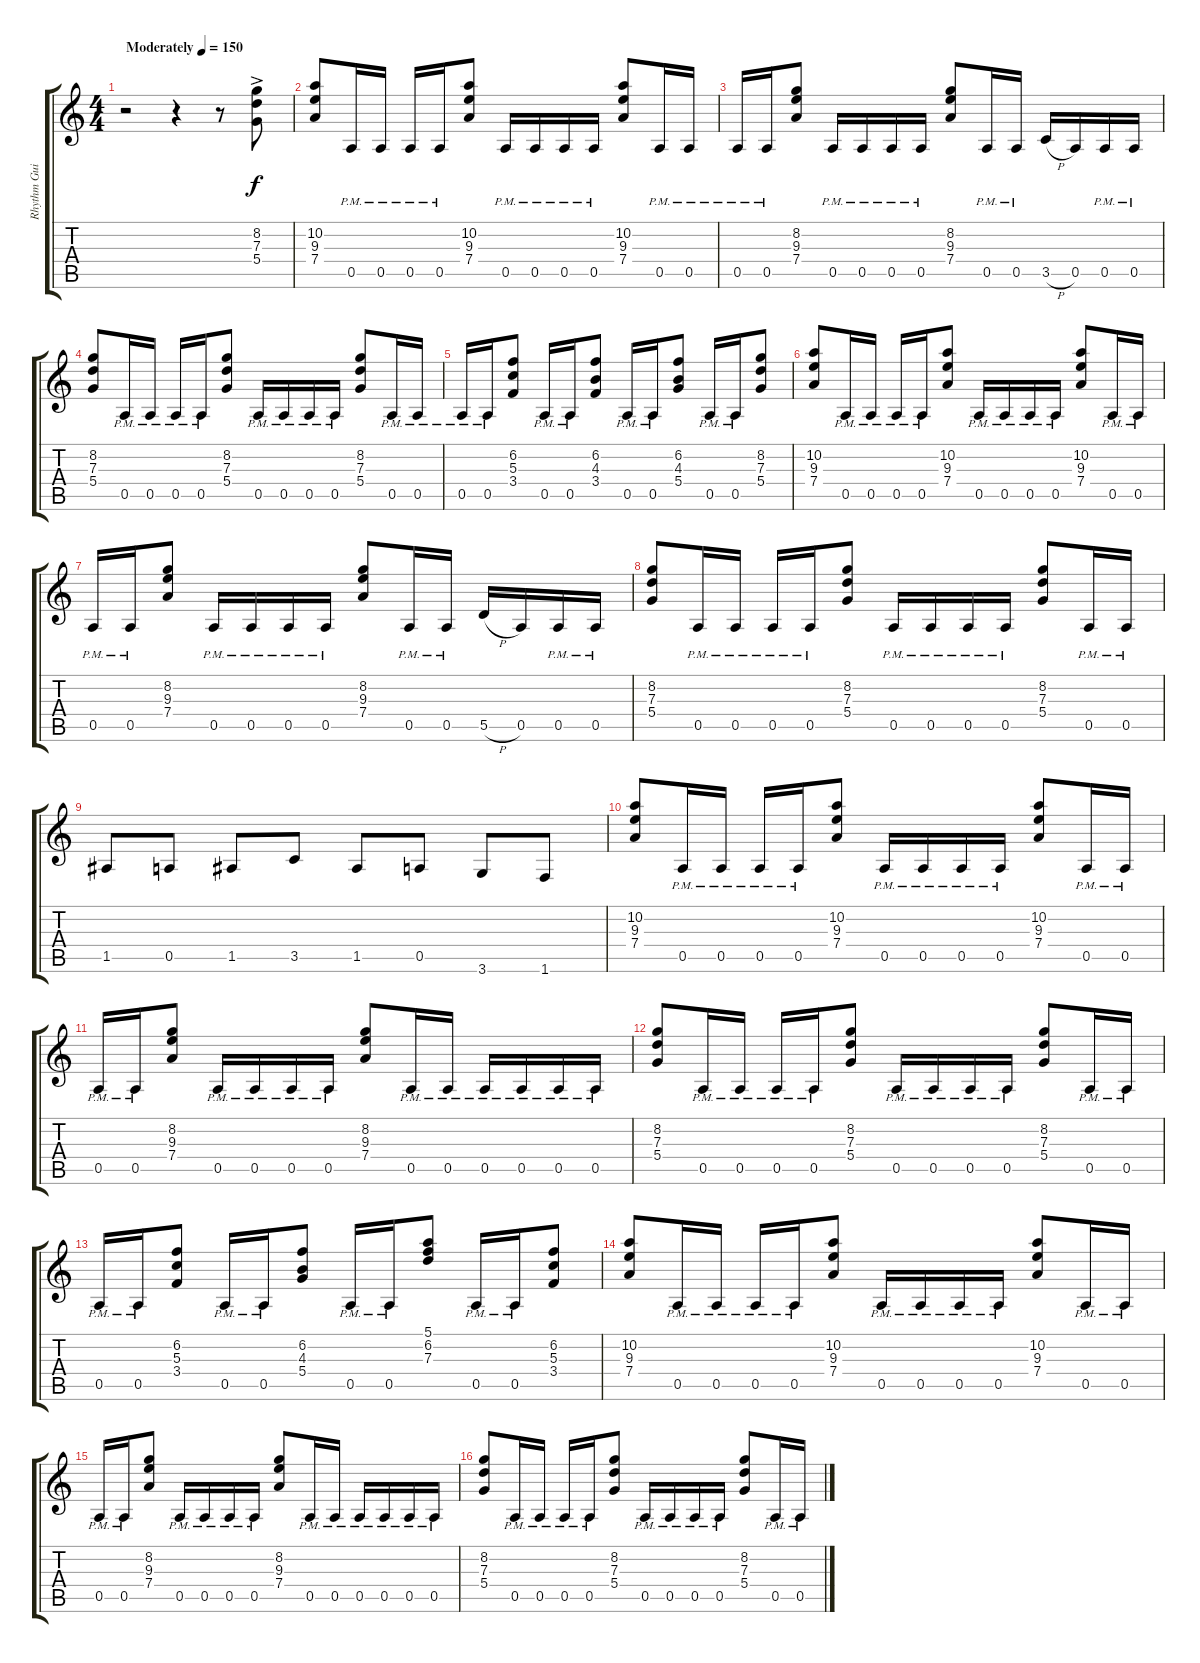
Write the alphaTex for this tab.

\track ("Rhythm Guitar" "Rhythm Gui") {instrument distortionguitar}
\staff {score tabs}
\tuning (E4 B3 G3 D3 A2 E2) {hide}
\ts (4 4)
\tempo (150 "Moderately")
\clef g2
\ks c
r.2{dy f instrument distortionguitar} r.4 r.8 (8.2{ac} 7.3{ac} 5.4{ac}).8 |
(10.2 9.3 7.4).8 0.5{pm}.16 0.5{pm}.16 0.5{pm}.16 0.5{pm}.16 (10.2 9.3 7.4).8 0.5{pm}.16 0.5{pm}.16 0.5{pm}.16 0.5{pm}.16 (10.2 9.3 7.4).8 0.5{pm}.16 0.5{pm}.16 |
0.5{pm}.16 0.5{pm}.16 (8.2 9.3 7.4).8 0.5{pm}.16 0.5{pm}.16 0.5{pm}.16 0.5{pm}.16 (8.2 9.3 7.4).8 0.5{pm}.16 0.5{pm}.16 3.5{h}.16 0.5.16 0.5{pm}.16 0.5{pm}.16 |
(8.2 7.3 5.4).8 0.5{pm}.16 0.5{pm}.16 0.5{pm}.16 0.5{pm}.16 (8.2 7.3 5.4).8 0.5{pm}.16 0.5{pm}.16 0.5{pm}.16 0.5{pm}.16 (8.2 7.3 5.4).8 0.5{pm}.16 0.5{pm}.16 |
0.5{pm}.16 0.5{pm}.16 (6.2 5.3 3.4).8 0.5{pm}.16 0.5{pm}.16 (6.2 4.3 3.4).8 0.5{pm}.16 0.5{pm}.16 (6.2 4.3 5.4).8 0.5{pm}.16 0.5{pm}.16 (8.2 7.3 5.4).8 |
(10.2 9.3 7.4).8 0.5{pm}.16 0.5{pm}.16 0.5{pm}.16 0.5{pm}.16 (10.2 9.3 7.4).8 0.5{pm}.16 0.5{pm}.16 0.5{pm}.16 0.5{pm}.16 (10.2 9.3 7.4).8 0.5{pm}.16 0.5{pm}.16 |
0.5{pm}.16 0.5{pm}.16 (8.2 9.3 7.4).8 0.5{pm}.16 0.5{pm}.16 0.5{pm}.16 0.5{pm}.16 (8.2 9.3 7.4).8 0.5{pm}.16 0.5{pm}.16 5.5{h}.16 0.5.16 0.5{pm}.16 0.5{pm}.16 |
(8.2 7.3 5.4).8 0.5{pm}.16 0.5{pm}.16 0.5{pm}.16 0.5{pm}.16 (8.2 7.3 5.4).8 0.5{pm}.16 0.5{pm}.16 0.5{pm}.16 0.5{pm}.16 (8.2 7.3 5.4).8 0.5{pm}.16 0.5{pm}.16 |
1.5.8 0.5.8 1.5.8 3.5.8 1.5.8 0.5.8 3.6.8 1.6.8 |
(10.2 9.3 7.4).8 0.5{pm}.16 0.5{pm}.16 0.5{pm}.16 0.5{pm}.16 (10.2 9.3 7.4).8 0.5{pm}.16 0.5{pm}.16 0.5{pm}.16 0.5{pm}.16 (10.2 9.3 7.4).8 0.5{pm}.16 0.5{pm}.16 |
0.5{pm}.16 0.5{pm}.16 (8.2 9.3 7.4).8 0.5{pm}.16 0.5{pm}.16 0.5{pm}.16 0.5{pm}.16 (8.2 9.3 7.4).8 0.5{pm}.16 0.5{pm}.16 0.5{pm}.16 0.5{pm}.16 0.5{pm}.16 0.5{pm}.16 |
(8.2 7.3 5.4).8 0.5{pm}.16 0.5{pm}.16 0.5{pm}.16 0.5{pm}.16 (8.2 7.3 5.4).8 0.5{pm}.16 0.5{pm}.16 0.5{pm}.16 0.5{pm}.16 (8.2 7.3 5.4).8 0.5{pm}.16 0.5{pm}.16 |
0.5{pm}.16 0.5{pm}.16 (6.2 5.3 3.4).8 0.5{pm}.16 0.5{pm}.16 (6.2 4.3 5.4).8 0.5{pm}.16 0.5{pm}.16 (5.1 6.2 7.3).8 0.5{pm}.16 0.5{pm}.16 (6.2 5.3 3.4).8 |
(10.2 9.3 7.4).8 0.5{pm}.16 0.5{pm}.16 0.5{pm}.16 0.5{pm}.16 (10.2 9.3 7.4).8 0.5{pm}.16 0.5{pm}.16 0.5{pm}.16 0.5{pm}.16 (10.2 9.3 7.4).8 0.5{pm}.16 0.5{pm}.16 |
0.5{pm}.16 0.5{pm}.16 (8.2 9.3 7.4).8 0.5{pm}.16 0.5{pm}.16 0.5{pm}.16 0.5{pm}.16 (8.2 9.3 7.4).8 0.5{pm}.16 0.5{pm}.16 0.5{pm}.16 0.5{pm}.16 0.5{pm}.16 0.5{pm}.16 |
(8.2 7.3 5.4).8 0.5{pm}.16 0.5{pm}.16 0.5{pm}.16 0.5{pm}.16 (8.2 7.3 5.4).8 0.5{pm}.16 0.5{pm}.16 0.5{pm}.16 0.5{pm}.16 (8.2 7.3 5.4).8 0.5{pm}.16 0.5{pm}.16
